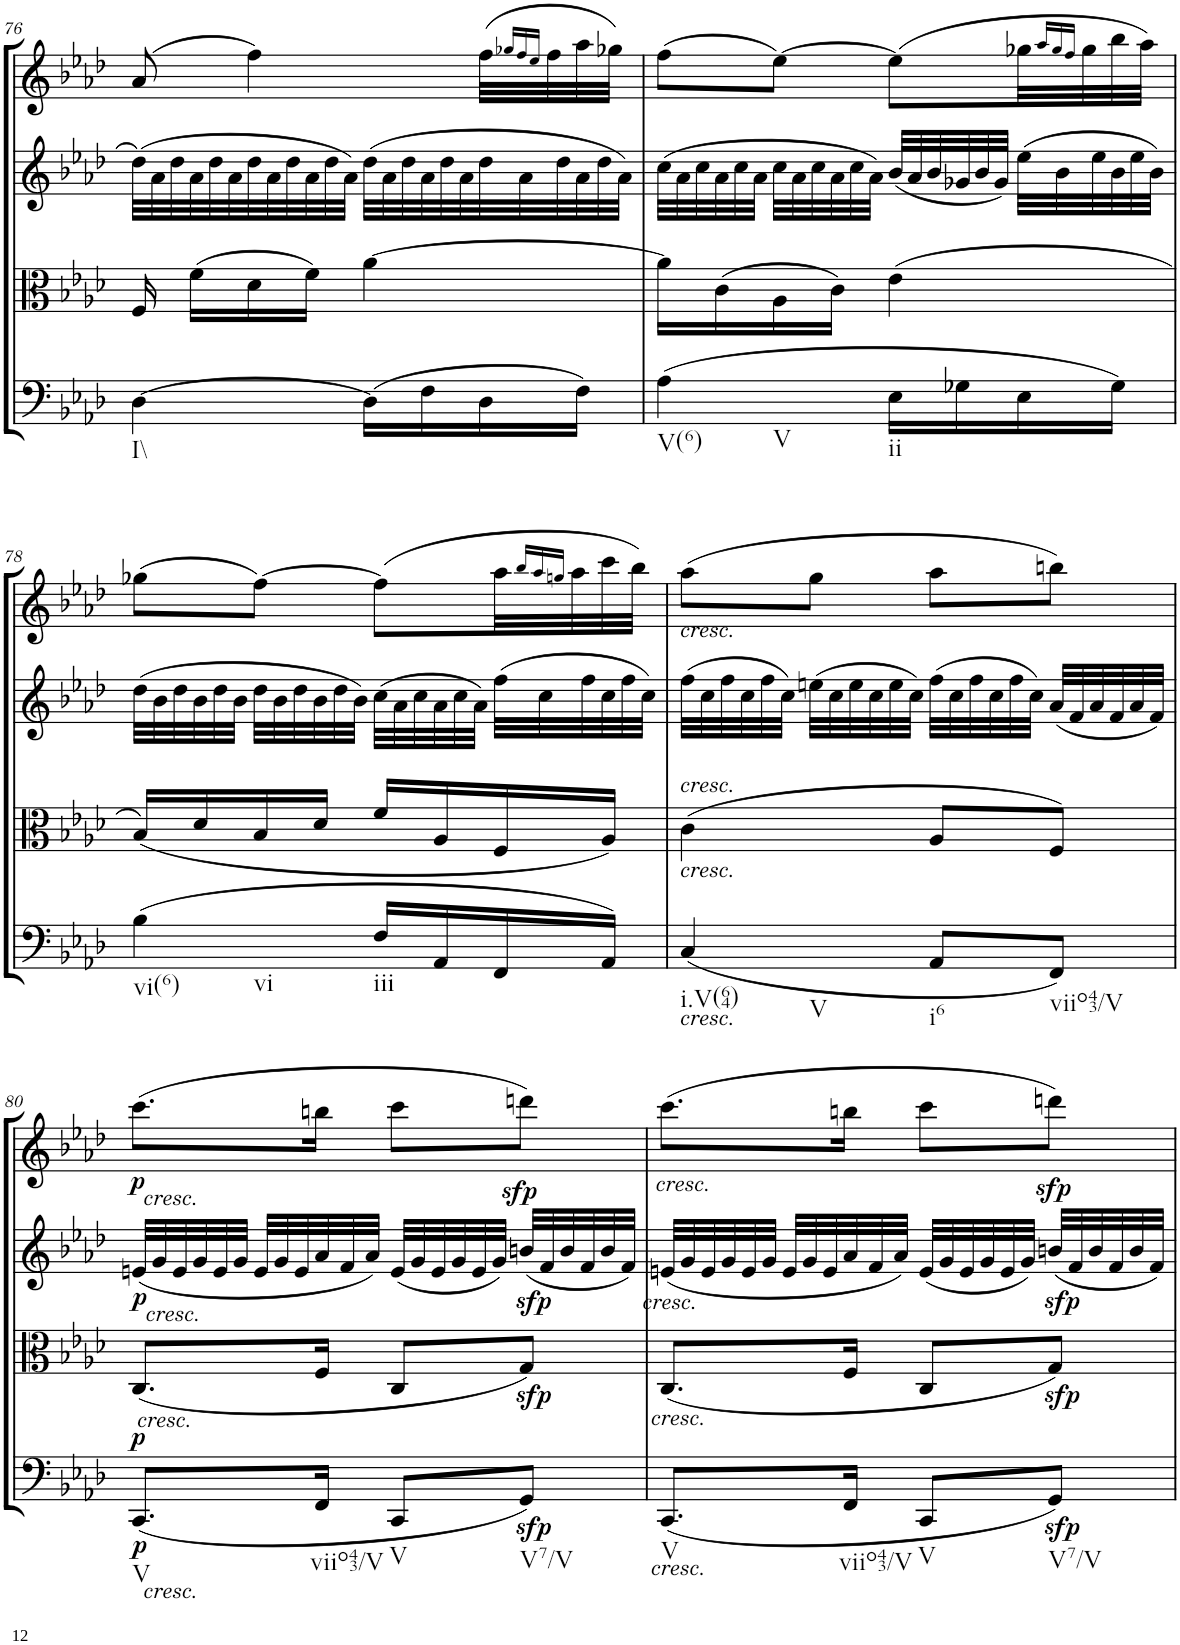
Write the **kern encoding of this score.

**kern	**dynam	**kern	**dynam	**kern	**dynam	**kern	**dynam
*part4	*part4	*part3	*part3	*part2	*part2	*part1	*part1
*staff4	*staff4	*staff3	*staff3	*staff2	*staff2	*staff1	*staff1
*I"Cello	*	*I"Viola	*	*I"2nd Violin	*	*I"1st Violin	*
*	*	*I'Vla	*	*I'Vln	*	*I'Vln	*
!!LO:PB:g=z
*clefC4	*	*clefC3	*	*clefG2	*	*clefG2	*
*k[b-e-a-d-]	*	*k[b-e-a-d-]	*	*k[b-e-a-d-]	*	*k[b-e-a-d-]	*
*f:	*	*f:	*	*f:	*	*f:	*
*M2/4	*	*M2/4	*	*M2/4	*	*M2/4	*
*	*	*	*	*Xtuplet	*	*	*
=76	=76	=76	=76	=76	=76	=76	=76
!LO:TX:b:t=I\\	!	!	!	!	!	!	!
[4D-\	.	16F/	.	(48dd-\LLL	.	(8a-/	.
.	.	.	.	48a-\	.	.	.
.	.	.	.	48dd-\	.	.	.
.	.	(16f\LL	.	48a-\	.	.	.
.	.	.	.	48dd-\	.	.	.
.	.	.	.	48a-\	.	.	.
.	.	16d-\	.	48dd-\	.	4ff\)	.
.	.	.	.	48a-\	.	.	.
.	.	.	.	48dd-\	.	.	.
.	.	16f\JJ)	.	48a-\	.	.	.
.	.	.	.	48dd-\	.	.	.
.	.	.	.	48a-\JJJ)	.	.	.
(16D-\LL]	.	[4a-\	.	(48dd-\LLL	.	.	.
.	.	.	.	48a-\	.	.	.
.	.	.	.	48dd-\	.	.	.
16F\	.	.	.	48a-\	.	.	.
.	.	.	.	48dd-\	.	.	.
.	.	.	.	48a-\	.	.	.
16D-\	.	.	.	48dd-\	.	(32ff\LLL	.
.	.	.	.	48a-\	.	.	.
.	.	.	.	.	.	16qgg-X/LL	.
.	.	.	.	.	.	16qff/	.
.	.	.	.	.	.	16qee-/JJ	.
.	.	.	.	.	.	32ff\	.
.	.	.	.	48dd-\	.	.	.
16F\JJ)	.	.	.	48a-\	.	32aa-\	.
.	.	.	.	48dd-\	.	.	.
.	.	.	.	.	.	32gg-X\JJJ)	.
.	.	.	.	48a-\JJJ)	.	.	.
=77	=77	=77	=77	=77	=77	=77	=77
!LO:TX:b:t=V(6)	!	!	!	!	!	!	!
!LO:TX:b:t=V	!	!	!	!	!	!	!
(4A-\	.	16a-\LL]	.	(48cc\LLL	.	(8ff\L	.
.	.	.	.	48a-\	.	.	.
.	.	.	.	48cc\	.	.	.
.	.	(16c\	.	48a-\	.	.	.
.	.	.	.	48cc\	.	.	.
.	.	.	.	48a-\JJJ	.	.	.
.	.	16A-\	.	48cc\LLL	.	[8ee-\J)	.
.	.	.	.	48a-\	.	.	.
.	.	.	.	48cc\	.	.	.
.	.	16c\JJ)	.	48a-\	.	.	.
.	.	.	.	48cc\	.	.	.
.	.	.	.	48a-\JJJ)	.	.	.
!LO:TX:b:t=ii	!	!	!	!	!	!	!
16E-\LL	.	(4e-\	.	(48b-/LLL	.	(8ee-\L]	.
.	.	.	.	48a-/	.	.	.
.	.	.	.	48b-/	.	.	.
16G-X\	.	.	.	48g-X/	.	.	.
.	.	.	.	48b-/	.	.	.
.	.	.	.	48g-/JJJ)	.	.	.
16E-\	.	.	.	(48ee-\LLL	.	32gg-X\LL	.
.	.	.	.	48b-\	.	.	.
.	.	.	.	.	.	16qaa-/LL	.
.	.	.	.	.	.	16qgg-/	.
.	.	.	.	.	.	16qff/JJ	.
.	.	.	.	.	.	32gg-\	.
.	.	.	.	48ee-\	.	.	.
16G-\JJ)	.	.	.	48b-\	.	32bb-\	.
.	.	.	.	48ee-\	.	.	.
.	.	.	.	.	.	32aa-\JJJ)	.
.	.	.	.	48b-\JJJ)	.	.	.
!!LO:LB:g=z
=78	=78	=78	=78	=78	=78	=78	=78
!LO:TX:b:t=vi(6)	!	!	!	!	!	!	!
!LO:TX:b:t=vi	!	!	!	!	!	!	!
(4B-\	.	(16B-/LL)	.	(48dd-\LLL	.	(8gg-X\L	.
.	.	.	.	48b-\	.	.	.
.	.	.	.	48dd-\	.	.	.
.	.	16d-/	.	48b-\	.	.	.
.	.	.	.	48dd-\	.	.	.
.	.	.	.	48b-\JJJ	.	.	.
.	.	16B-/	.	48dd-\LLL	.	[8ff\J)	.
.	.	.	.	48b-\	.	.	.
.	.	.	.	48dd-\	.	.	.
.	.	16d-/JJ	.	48b-\	.	.	.
.	.	.	.	48dd-\	.	.	.
.	.	.	.	48b-\JJJ)	.	.	.
!LO:TX:b:t=iii	!	!	!	!	!	!	!
16F/LL	.	16f/LL	.	(48cc\LLL	.	(8ff\L]	.
.	.	.	.	48a-\	.	.	.
.	.	.	.	48cc\	.	.	.
16AA-/	.	16A-/	.	48a-\	.	.	.
.	.	.	.	48cc\	.	.	.
.	.	.	.	48a-\JJJ)	.	.	.
16FF/	.	16F/	.	(48ff\LLL	.	32aa-\LL	.
.	.	.	.	48cc\	.	.	.
.	.	.	.	.	.	16qbb-/LL	.
.	.	.	.	.	.	16qaa-/	.
.	.	.	.	.	.	16qggn/JJ	.
.	.	.	.	.	.	32aa-\	.
.	.	.	.	48ff\	.	.	.
16AA-/JJ)	.	16A-/JJ)	.	48cc\	.	32ccc\	.
.	.	.	.	48ff\	.	.	.
.	.	.	.	.	.	32bb-\JJJ)	.
.	.	.	.	48cc\JJJ)	.	.	.
=79	=79	=79	=79	=79	=79	=79	=79
!	!	!	!	!	!	!LO:TX:a:i:t=cresc.	!
!	!	!LO:TX:a:i:t=cresc.	!	!	!	!	!
!	!	!LO:TX:b:i:t=cresc.	!	!	!	!	!
!LO:TX:b:i:t=cresc.	!	!	!	!	!	!	!
!LO:TX:b:t=i.V(64)	!	!	!	!	!	!	!
!LO:TX:b:t=V	!	!	!	!	!	!	!
(4C/	.	(4c\	.	(48ff\LLL	.	(8aa-\L	.
.	.	.	.	48cc\	.	.	.
.	.	.	.	48ff\	.	.	.
.	.	.	.	48cc\	.	.	.
.	.	.	.	48ff\	.	.	.
.	.	.	.	48cc\JJJ)	.	.	.
.	.	.	.	(48een\LLL	.	8gg\J	.
.	.	.	.	48cc\	.	.	.
.	.	.	.	48ee\	.	.	.
.	.	.	.	48cc\	.	.	.
.	.	.	.	48ee\	.	.	.
.	.	.	.	48cc\JJJ)	.	.	.
!LO:TX:b:t=i6	!	!	!	!	!	!	!
8AA-/L	.	8A-/L	.	(48ff\LLL	.	8aa-\L	.
.	.	.	.	48cc\	.	.	.
.	.	.	.	48ff\	.	.	.
.	.	.	.	48cc\	.	.	.
.	.	.	.	48ff\	.	.	.
.	.	.	.	48cc\JJJ)	.	.	.
!LO:TX:b:t=viio43/V	!	!	!	!	!	!	!
8FF/J)	.	8F/J)	.	(48a-/LLL	.	8bbn\J)	.
.	.	.	.	48f/	.	.	.
.	.	.	.	48a-/	.	.	.
.	.	.	.	48f/	.	.	.
.	.	.	.	48a-/	.	.	.
.	.	.	.	48f/JJJ)	.	.	.
!!LO:LB:g=z
=80	=80	=80	=80	=80	=80	=80	=80
!	!	!	!	!	!	!LO:TX:b:i:t=cresc.	!
!	!	!	!	!LO:TX:b:i:t=cresc.	!	!	!
!	!	!LO:TX:b:i:t=cresc.	!	!	!	!	!
!LO:TX:b:i:t=cresc.	!	!	!	!	!	!	!
!LO:TX:b:t=V	!	!	!	!	!	!	!
!	!LO:DY:b	!	!	!	!	!	!
!	!LO:DY:n=1:a	!	!	!	!LO:DY:b	!	!LO:DY:b
(8.CC/L	p p	(8.C/L	.	(48en/LLL	p	(8.ccc\L	p
.	.	.	.	48g/	.	.	.
.	.	.	.	48e/	.	.	.
.	.	.	.	48g/	.	.	.
.	.	.	.	48e/	.	.	.
.	.	.	.	48g/JJJ	.	.	.
.	.	.	.	48e/LLL	.	.	.
.	.	.	.	48g/	.	.	.
.	.	.	.	48e/	.	.	.
!LO:TX:b:t=viio43/V	!	!	!	!	!	!	!
16FF/Jk	.	16F/Jk	.	48a-/	.	16bbn\Jk	.
.	.	.	.	48f/	.	.	.
.	.	.	.	48a-/JJJ)	.	.	.
!LO:TX:b:t=V	!	!	!	!	!	!	!
8CC/L	.	8C/L	.	(48e/LLL	.	8ccc\L	.
.	.	.	.	48g/	.	.	.
.	.	.	.	48e/	.	.	.
.	.	.	.	48g/	.	.	.
.	.	.	.	48e/	.	.	.
.	.	.	.	48g/JJJ)	.	.	.
!LO:TX:b:t=V7/V	!	!	!	!	!	!	!
!	!LO:DY:n=2:b	!	!LO:DY:b	!	!LO:DY:b	!	!LO:DY:b
8GG/J)	sfp	8G/J)	sfp	(48bn/LLL	sfp	8dddn\J)	sfp
.	.	.	.	48f/	.	.	.
.	.	.	.	48b/	.	.	.
.	.	.	.	48f/	.	.	.
.	.	.	.	48b/	.	.	.
.	.	.	.	48f/JJJ)	.	.	.
=81	=81	=81	=81	=81	=81	=81	=81
!	!	!	!	!	!	!LO:TX:b:i:t=cresc.	!
!	!	!LO:TX:a:i:t=cresc.	!	!	!	!	!
!	!	!LO:TX:b:i:t=cresc.	!	!	!	!	!
!LO:TX:b:i:t=cresc.	!	!	!	!	!	!	!
!LO:TX:b:t=V	!	!	!	!	!	!	!
(8.CC/L	.	(8.C/L	.	(48en/LLL	.	(8.ccc\L	.
.	.	.	.	48g/	.	.	.
.	.	.	.	48e/	.	.	.
.	.	.	.	48g/	.	.	.
.	.	.	.	48e/	.	.	.
.	.	.	.	48g/JJJ	.	.	.
.	.	.	.	48e/LLL	.	.	.
.	.	.	.	48g/	.	.	.
.	.	.	.	48e/	.	.	.
!LO:TX:b:t=viio43/V	!	!	!	!	!	!	!
16FF/Jk	.	16F/Jk	.	48a-/	.	16bbn\Jk	.
.	.	.	.	48f/	.	.	.
.	.	.	.	48a-/JJJ)	.	.	.
!LO:TX:b:t=V	!	!	!	!	!	!	!
8CC/L	.	8C/L	.	(48e/LLL	.	8ccc\L	.
.	.	.	.	48g/	.	.	.
.	.	.	.	48e/	.	.	.
.	.	.	.	48g/	.	.	.
.	.	.	.	48e/	.	.	.
.	.	.	.	48g/JJJ)	.	.	.
!LO:TX:b:t=V7/V	!	!	!	!	!	!	!
!	!LO:DY:b	!	!LO:DY:b	!	!LO:DY:b	!	!LO:DY:b
8GG/J)	sfp	8G/J)	sfp	(48bn/LLL	sfp	8dddn\J)	sfp
.	.	.	.	48f/	.	.	.
.	.	.	.	48b/	.	.	.
.	.	.	.	48f/	.	.	.
.	.	.	.	48b/	.	.	.
.	.	.	.	48f/JJJ)	.	.	.
=	=	=	=	=	=	=	=
*-	*-	*-	*-	*-	*-	*-	*-
